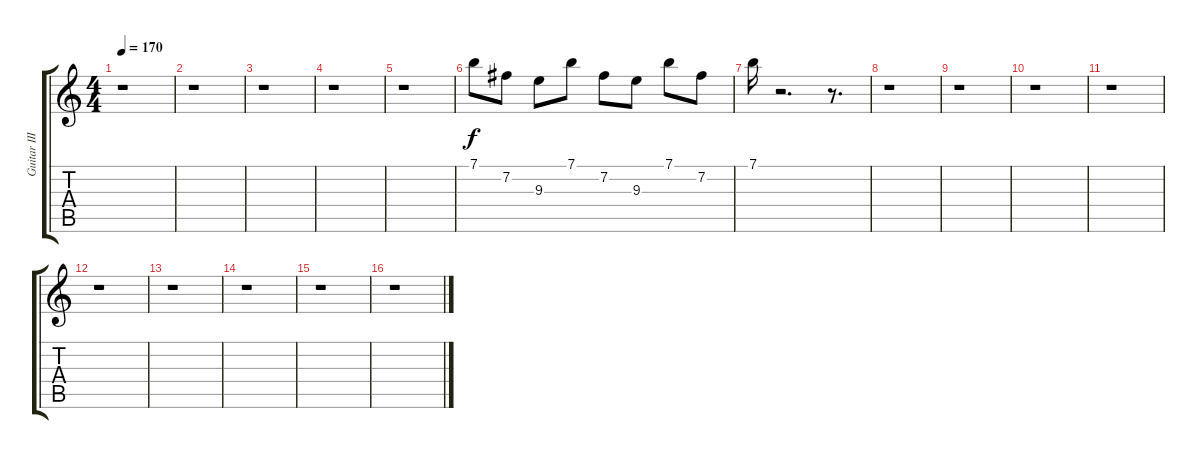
\track ("Guitar III" "Guitar III") {instrument distortionguitar}
\staff {score tabs}
\tuning (E4 B3 G3 D3 A2 E2) {hide}
\ts (4 4)
\tempo 170
\clef g2
\ks c
r.1{dy f} |
r.1 |
r.1 |
r.1 |
r.1 |
7.1.8 7.2.8 9.3.8 7.1.8 7.2.8 9.3.8 7.1.8 7.2.8 |
7.1.16 r.2{d} r.8{d} |
r.1 |
r.1 |
r.1 |
r.1 |
r.1 |
r.1 |
r.1 |
r.1 |
r.1
